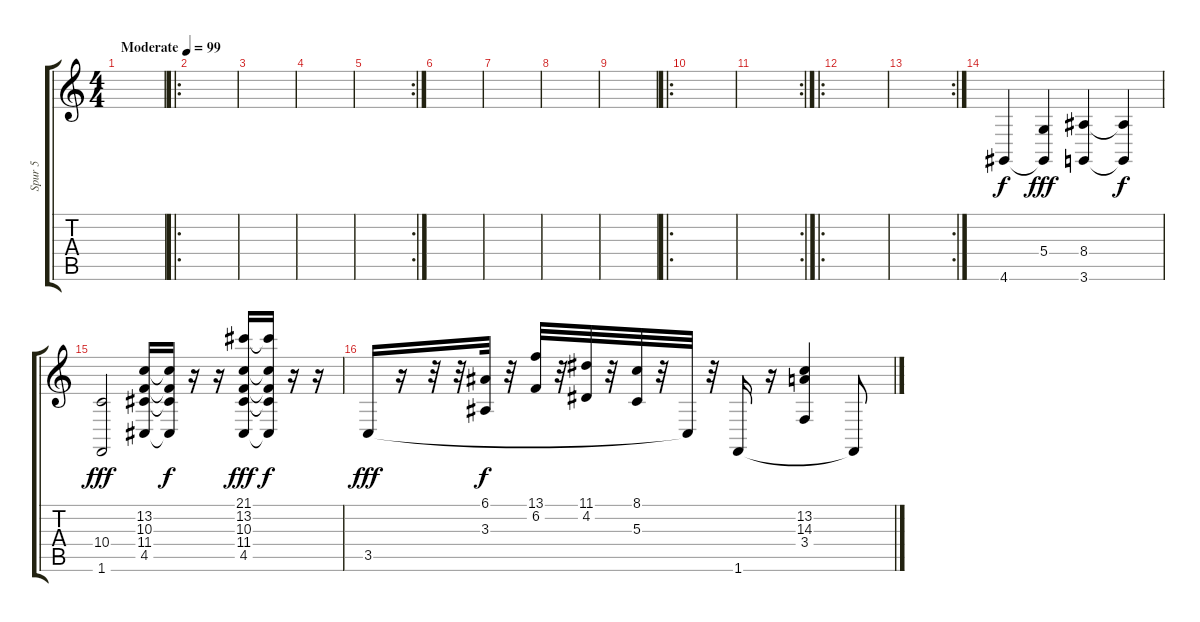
\track ("Spur 5" "Spur 5") {instrument brasssection}
\staff {score tabs}
\tuning (E4 B3 G3 D3 A2 E2) {hide}
\ts (4 4)
\tempo (99 "Moderate")
\clef g2
\ks c
|
\ro
|
|
|
\rc 2
|
|
|
|
|
\ro
|
\rc 2
|
\ro
|
\rc 2
|
4.6.4 (5.4 4.6{t}).4{dy fff} (8.4 3.6).4 (8.4{t} 3.6{t}).4{dy f} |
(10.4 1.6).2{dy fff} (13.2 10.3 11.4 4.5).16 (13.2{t} 10.3{t} 11.4{t} 4.5{t}).16{dy f} r.16 r.16 (21.1 13.2 10.3 11.4 4.5).16{dy fff} (21.1{t} 13.2{t} 10.3{t} 11.4{t} 4.5{t}).16{dy f} r.16 r.16 |
3.5.16{dy fff} r.16 r.32 r.32 (6.1 3.3).32{dy f} r.32 (13.1 6.2).32 r.32 (11.1 4.2).32 r.32 (8.1 5.3).32 r.32 3.5{t}.32 r.32 1.6.16 r.16 (13.2 14.3 3.4).4 1.6{t}.8
